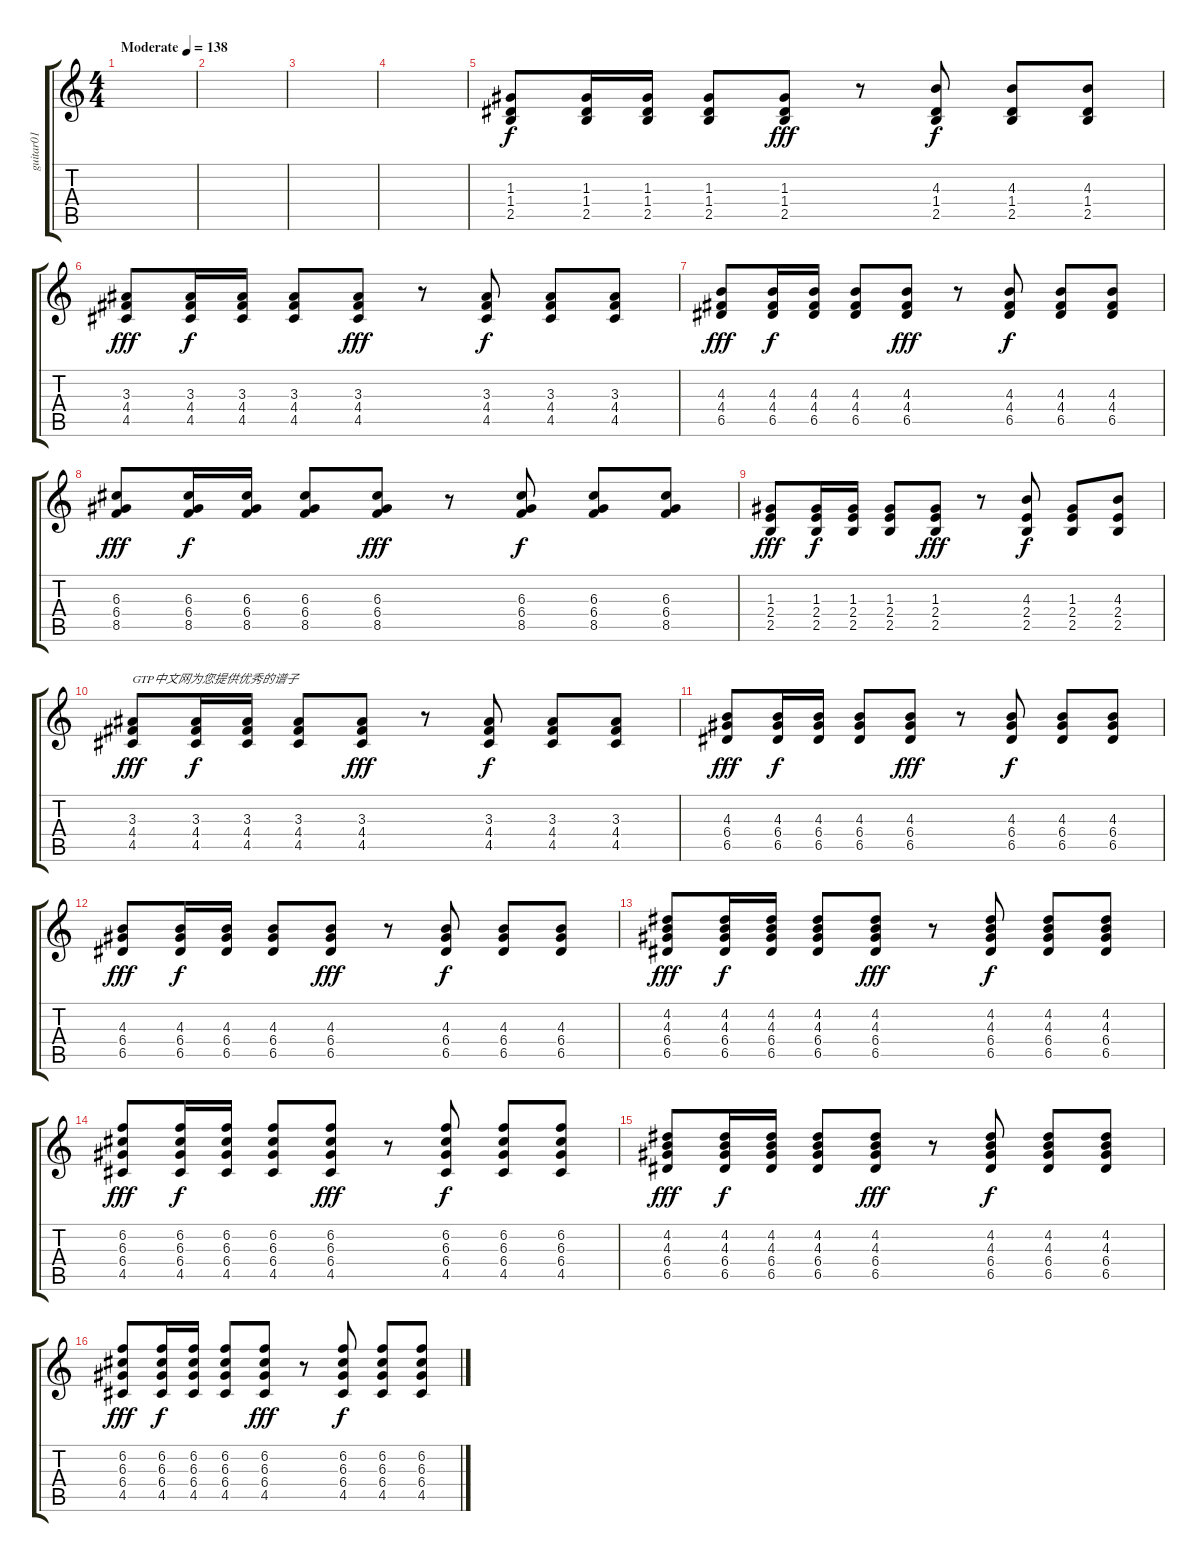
\track ("guitar01" "guitar01") {instrument electricguitarjazz}
\staff {score tabs}
\tuning (E4 B3 G3 D3 A2 E2) {hide}
\ts (4 4)
\tempo (138 "Moderate")
\clef g2
\ks c
|
|
|
|
(1.3 1.4 2.5).8 (1.3 1.4 2.5).16{dy f} (1.3 1.4 2.5).16 (1.3 1.4 2.5).8 (1.3 1.4 2.5).8{dy fff} r.8 (4.3 1.4 2.5).8{dy f} (4.3 1.4 2.5).8 (4.3 1.4 2.5).8 |
(3.3 4.4 4.5).8{dy fff} (3.3 4.4 4.5).16{dy f} (3.3 4.4 4.5).16 (3.3 4.4 4.5).8 (3.3 4.4 4.5).8{dy fff} r.8 (3.3 4.4 4.5).8{dy f} (3.3 4.4 4.5).8 (3.3 4.4 4.5).8 |
(4.3 4.4 6.5).8{dy fff} (4.3 4.4 6.5).16{dy f} (4.3 4.4 6.5).16 (4.3 4.4 6.5).8 (4.3 4.4 6.5).8{dy fff} r.8 (4.3 4.4 6.5).8{dy f} (4.3 4.4 6.5).8 (4.3 4.4 6.5).8 |
(6.3 6.4 8.5).8{dy fff} (6.3 6.4 8.5).16{dy f} (6.3 6.4 8.5).16 (6.3 6.4 8.5).8 (6.3 6.4 8.5).8{dy fff} r.8 (6.3 6.4 8.5).8{dy f} (6.3 6.4 8.5).8 (6.3 6.4 8.5).8 |
(1.3 2.4 2.5).8{dy fff} (1.3 2.4 2.5).16{dy f} (1.3 2.4 2.5).16 (1.3 2.4 2.5).8 (1.3 2.4 2.5).8{dy fff} r.8 (4.3 2.4 2.5).8{dy f} (1.3 2.4 2.5).8 (4.3 2.4 2.5).8 |
(3.3 4.4 4.5).8{txt "GTP中文网为您提供优秀的谱子" dy fff} (3.3 4.4 4.5).16{dy f} (3.3 4.4 4.5).16 (3.3 4.4 4.5).8 (3.3 4.4 4.5).8{dy fff} r.8 (3.3 4.4 4.5).8{dy f} (3.3 4.4 4.5).8 (3.3 4.4 4.5).8 |
(4.3 6.4 6.5).8{dy fff} (4.3 6.4 6.5).16{dy f} (4.3 6.4 6.5).16 (4.3 6.4 6.5).8 (4.3 6.4 6.5).8{dy fff} r.8 (4.3 6.4 6.5).8{dy f} (4.3 6.4 6.5).8 (4.3 6.4 6.5).8 |
(4.3 6.4 6.5).8{dy fff} (4.3 6.4 6.5).16{dy f} (4.3 6.4 6.5).16 (4.3 6.4 6.5).8 (4.3 6.4 6.5).8{dy fff} r.8 (4.3 6.4 6.5).8{dy f} (4.3 6.4 6.5).8 (4.3 6.4 6.5).8 |
(4.2 4.3 6.4 6.5).8{dy fff} (4.2 4.3 6.4 6.5).16{dy f} (4.2 4.3 6.4 6.5).16 (4.2 4.3 6.4 6.5).8 (4.2 4.3 6.4 6.5).8{dy fff} r.8 (4.2 4.3 6.4 6.5).8{dy f} (4.2 4.3 6.4 6.5).8 (4.2 4.3 6.4 6.5).8 |
(6.2 6.3 6.4 4.5).8{dy fff} (6.2 6.3 6.4 4.5).16{dy f} (6.2 6.3 6.4 4.5).16 (6.2 6.3 6.4 4.5).8 (6.2 6.3 6.4 4.5).8{dy fff} r.8 (6.2 6.3 6.4 4.5).8{dy f} (6.2 6.3 6.4 4.5).8 (6.2 6.3 6.4 4.5).8 |
(4.2 4.3 6.4 6.5).8{dy fff} (4.2 4.3 6.4 6.5).16{dy f} (4.2 4.3 6.4 6.5).16 (4.2 4.3 6.4 6.5).8 (4.2 4.3 6.4 6.5).8{dy fff} r.8 (4.2 4.3 6.4 6.5).8{dy f} (4.2 4.3 6.4 6.5).8 (4.2 4.3 6.4 6.5).8 |
(6.2 6.3 6.4 4.5).8{dy fff} (6.2 6.3 6.4 4.5).16{dy f} (6.2 6.3 6.4 4.5).16 (6.2 6.3 6.4 4.5).8 (6.2 6.3 6.4 4.5).8{dy fff} r.8 (6.2 6.3 6.4 4.5).8{dy f} (6.2 6.3 6.4 4.5).8 (6.2 6.3 6.4 4.5).8
